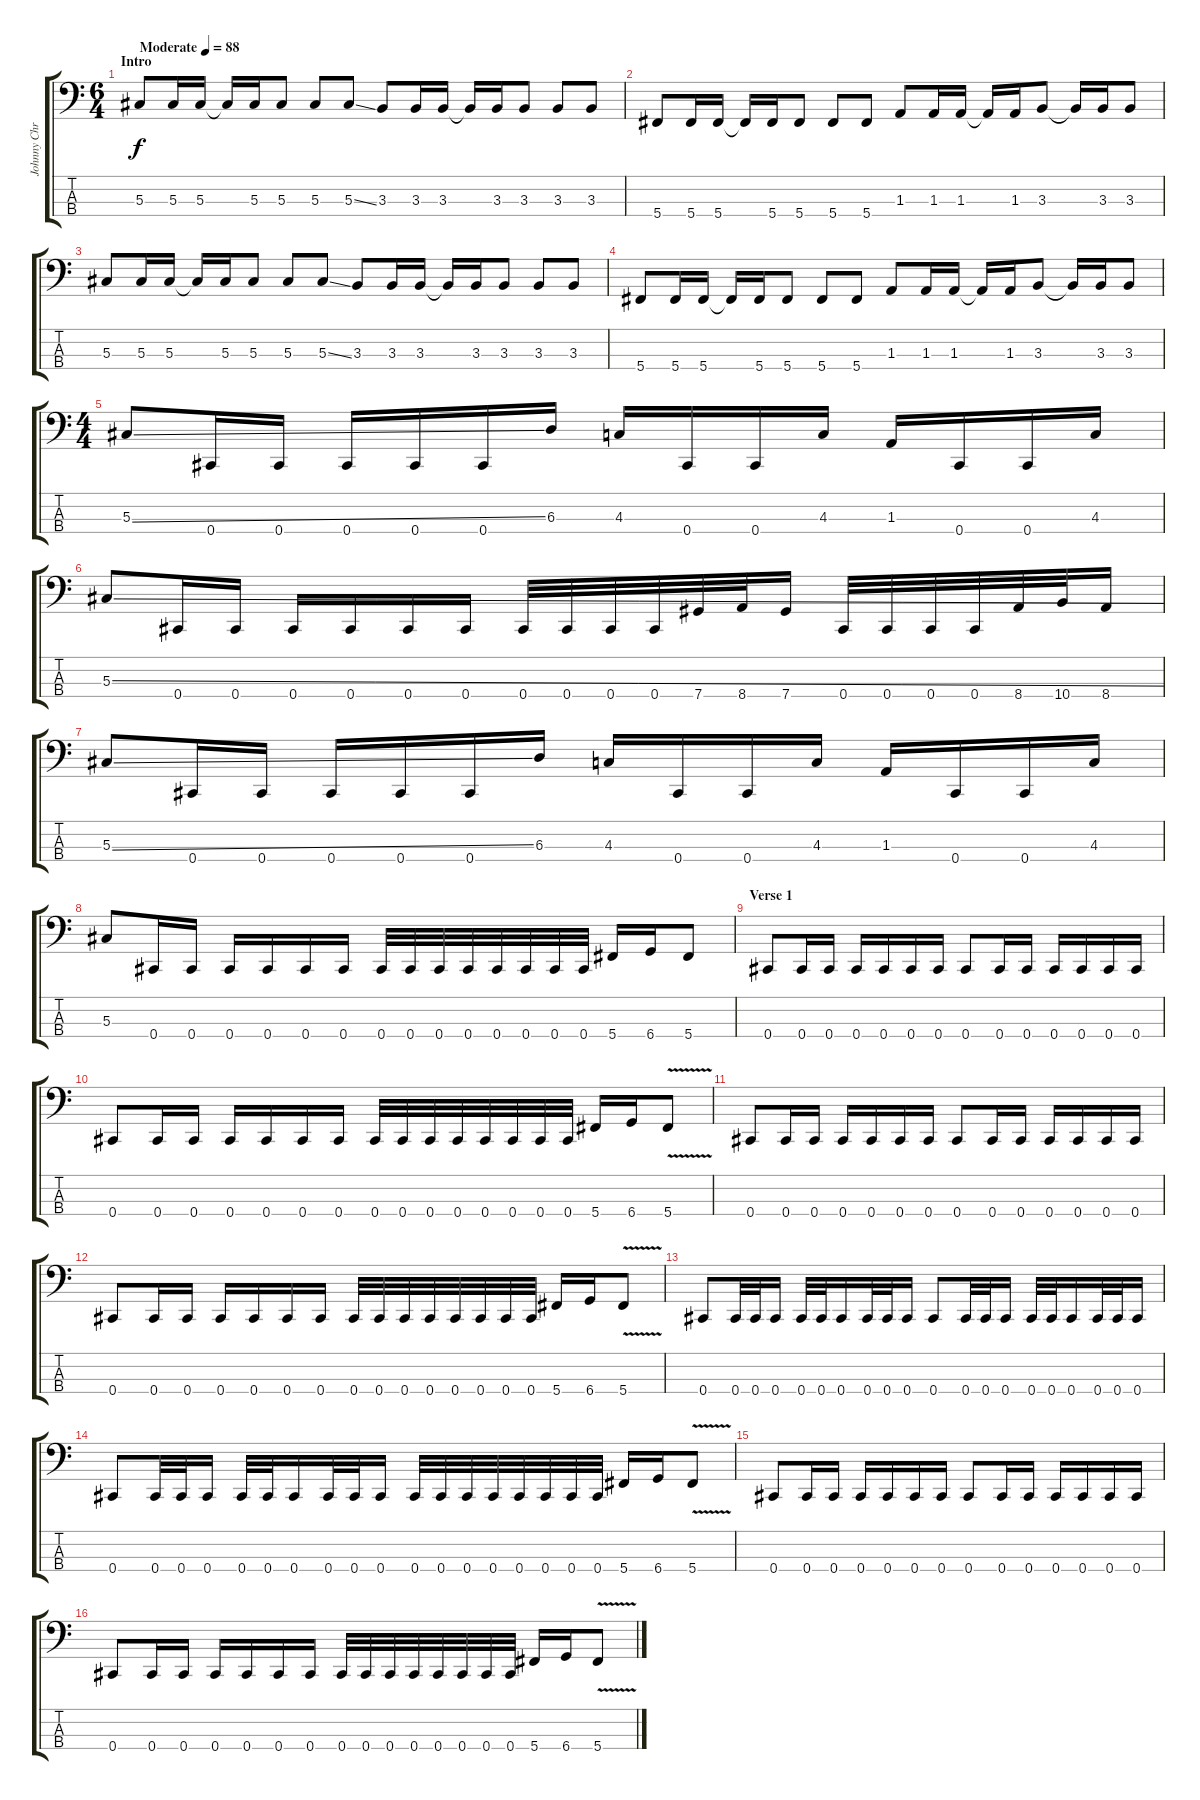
\track ("Johnny Christ (Bass)" "Johnny Chr") {instrument electricbasspick}
\staff {score tabs}
\tuning (Gb2 Db2 Ab1 Db1) {hide}
\ts (6 4)
\section ("" "Intro")
\tempo (88 "Moderate")
\clef f4
\ks c
5.3.8{dy f instrument electricbasspick} 5.3.16 5.3.16 5.3{t}.16 5.3.16 5.3.8 5.3.8 5.3{ss}.8 3.3.8 3.3.16 3.3.16 3.3{t}.16 3.3.16 3.3.8 3.3.8 3.3.8 |
5.4.8 5.4.16 5.4.16 5.4{t}.16 5.4.16 5.4.8 5.4.8 5.4.8 1.3.8 1.3.16 1.3.16 1.3{t}.16 1.3.16 3.3.8 3.3{t}.16 3.3.16 3.3.8 |
5.3.8 5.3.16 5.3.16 5.3{t}.16 5.3.16 5.3.8 5.3.8 5.3{ss}.8 3.3.8 3.3.16 3.3.16 3.3{t}.16 3.3.16 3.3.8 3.3.8 3.3.8 |
5.4.8 5.4.16 5.4.16 5.4{t}.16 5.4.16 5.4.8 5.4.8 5.4.8 1.3.8 1.3.16 1.3.16 1.3{t}.16 1.3.16 3.3.8 3.3{t}.16 3.3.16 3.3.8 |
\ts (4 4)
5.3{ss}.8 0.4.16 0.4.16 0.4.16 0.4.16 0.4.16 6.3.16 4.3.16 0.4.16 0.4.16 4.3.16 1.3.16 0.4.16 0.4.16 4.3.16 |
5.3{ss}.8 0.4.16 0.4.16 0.4.16 0.4.16 0.4.16 0.4.16 0.4.32 0.4.32 0.4.32 0.4.32 7.4.32 8.4.32 7.4.16 0.4.32 0.4.32 0.4.32 0.4.32 8.4.32 10.4.32 8.4.16 |
5.3{ss}.8 0.4.16 0.4.16 0.4.16 0.4.16 0.4.16 6.3.16 4.3.16 0.4.16 0.4.16 4.3.16 1.3.16 0.4.16 0.4.16 4.3.16 |
5.3.8 0.4.16 0.4.16 0.4.16 0.4.16 0.4.16 0.4.16 0.4.32 0.4.32 0.4.32 0.4.32 0.4.32 0.4.32 0.4.32 0.4.32 5.4.16 6.4.16 5.4.8 |
\section ("" "Verse 1")
0.4.8 0.4.16 0.4.16 0.4.16 0.4.16 0.4.16 0.4.16 0.4.8 0.4.16 0.4.16 0.4.16 0.4.16 0.4.16 0.4.16 |
0.4.8 0.4.16 0.4.16 0.4.16 0.4.16 0.4.16 0.4.16 0.4.32 0.4.32 0.4.32 0.4.32 0.4.32 0.4.32 0.4.32 0.4.32 5.4.16 6.4.16 5.4{v}.8 |
0.4.8 0.4.16 0.4.16 0.4.16 0.4.16 0.4.16 0.4.16 0.4.8 0.4.16 0.4.16 0.4.16 0.4.16 0.4.16 0.4.16 |
0.4.8 0.4.16 0.4.16 0.4.16 0.4.16 0.4.16 0.4.16 0.4.32 0.4.32 0.4.32 0.4.32 0.4.32 0.4.32 0.4.32 0.4.32 5.4.16 6.4.16 5.4{v}.8 |
0.4.8 0.4.32 0.4.32 0.4.16 0.4.32 0.4.32 0.4.16 0.4.32 0.4.32 0.4.16 0.4.8 0.4.32 0.4.32 0.4.16 0.4.32 0.4.32 0.4.16 0.4.32 0.4.32 0.4.16 |
0.4.8 0.4.32 0.4.32 0.4.16 0.4.32 0.4.32 0.4.16 0.4.32 0.4.32 0.4.16 0.4.32 0.4.32 0.4.32 0.4.32 0.4.32 0.4.32 0.4.32 0.4.32 5.4.16 6.4.16 5.4{v}.8 |
0.4.8 0.4.16 0.4.16 0.4.16 0.4.16 0.4.16 0.4.16 0.4.8 0.4.16 0.4.16 0.4.16 0.4.16 0.4.16 0.4.16 |
0.4.8 0.4.16 0.4.16 0.4.16 0.4.16 0.4.16 0.4.16 0.4.32 0.4.32 0.4.32 0.4.32 0.4.32 0.4.32 0.4.32 0.4.32 5.4.16 6.4.16 5.4{v}.8
